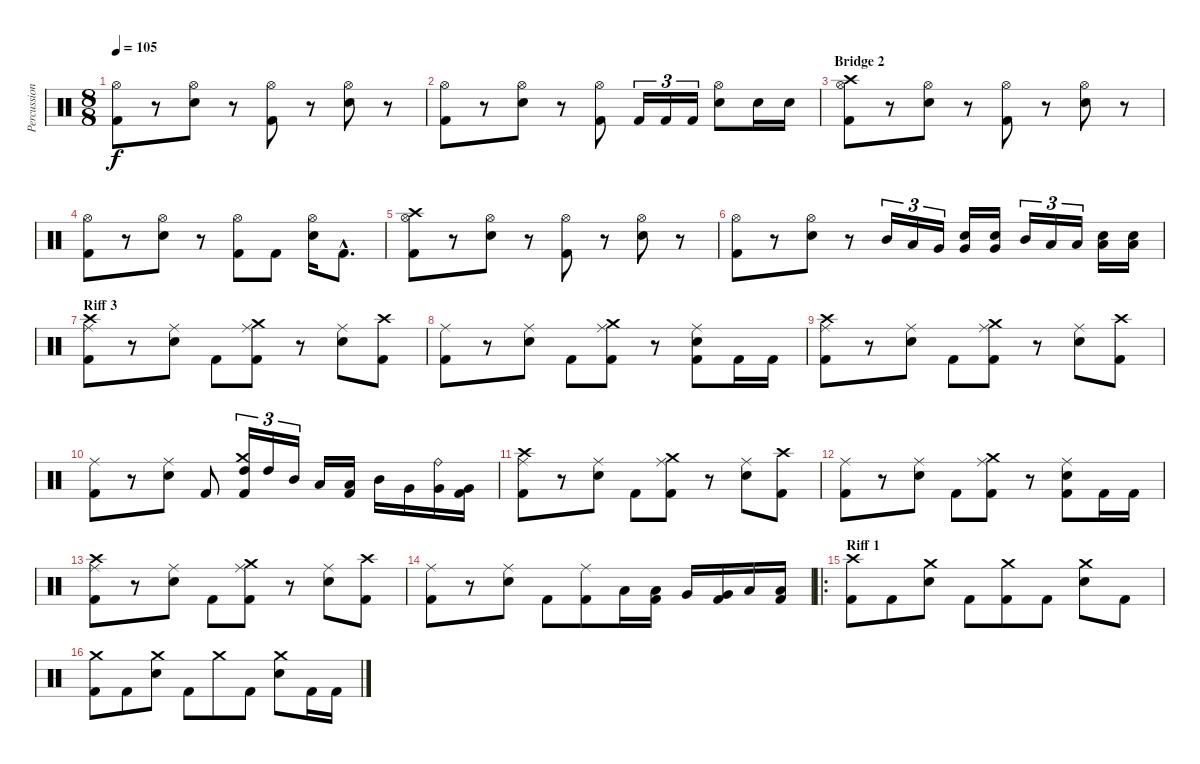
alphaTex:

\track ("Percussion" "Percussion") {instrument percussion}
\staff {score}
\articulation defaults
\ts (8 8)
\tempo 105
\clef neutral
\ks c
("Hi-Hat (open)" "Kick (hit) 2").8{dy f} r.8 ("Hi-Hat (open)" "Snare (hit) 2").8 r.8 ("Hi-Hat (open)" "Kick (hit) 2").8 r.8 ("Hi-Hat (open)" "Snare (hit) 2").8 r.8 |
("Hi-Hat (open)" "Kick (hit) 2").8 r.8 ("Hi-Hat (open)" "Snare (hit) 2").8 r.8 ("Hi-Hat (open)" "Kick (hit) 2").8 "Kick (hit) 2".16{tu (3 2)} "Kick (hit) 2".16{tu (3 2)} "Kick (hit) 2".16{tu (3 2)} ("Hi-Hat (open)" "Snare (hit) 2").8 "Snare (hit) 2".16 "Snare (hit) 2".16 |
\section ("" "Bridge 2")
("Crash high (hit)" "Hi-Hat (open)" "Kick (hit) 2").8 r.8 ("Hi-Hat (open)" "Snare (hit) 2").8 r.8 ("Hi-Hat (open)" "Kick (hit) 2").8 r.8 ("Hi-Hat (open)" "Snare (hit) 2").8 r.8 |
("Hi-Hat (open)" "Kick (hit) 2").8 r.8 ("Hi-Hat (open)" "Snare (hit) 2").8 r.8 ("Hi-Hat (open)" "Kick (hit) 2").8 "Kick (hit) 2".8 ("Hi-Hat (open)" "Snare (hit) 2").16 "Kick (hit) 2"{hac}.8{d} |
("Crash high (hit)" "Hi-Hat (open)" "Kick (hit) 2").8 r.8 ("Hi-Hat (open)" "Snare (hit) 2").8 r.8 ("Hi-Hat (open)" "Kick (hit) 2").8 r.8 ("Hi-Hat (open)" "Snare (hit) 2").8 r.8 |
("Hi-Hat (open)" "Kick (hit) 2").8 r.8 ("Hi-Hat (open)" "Snare (hit) 2").8 r.8 "Mid Tom (hit)".16{tu (3 2)} "Low Tom (hit)".16{tu (3 2)} "Very Low Tom (hit)".16{tu (3 2)} ("Snare (hit) 2" "Very Low Tom (hit)").16 ("Snare (hit) 2" "Very Low Tom (hit)").16 "Mid Tom (hit)".16{tu (3 2)} "Low Tom (hit)".16{tu (3 2)} "Low Floor Tom (hit)".16{tu (3 2)} ("Snare (hit) 2" "Low Floor Tom (hit)").16 ("Snare (hit) 2" "Low Floor Tom (hit)").16 |
\section ("" "Riff 3")
("Crash high (hit)" "Ride (middle)" "Kick (hit) 2").8 r.8 ("Ride (middle)" "Snare (hit) 2").8 "Kick (hit) 2".8 ("Crash medium (hit)" "Ride (middle)" "Kick (hit) 2").8 r.8 ("Ride (middle)" "Snare (hit) 2").8 ("Crash high (hit)" "Kick (hit) 2").8 |
("Ride (middle)" "Kick (hit) 2").8 r.8 ("Ride (middle)" "Snare (hit) 2").8 "Kick (hit) 2".8 ("Crash medium (hit)" "Ride (middle)" "Kick (hit) 2").8 r.8 ("Ride (middle)" "Snare (hit) 2" "Kick (hit) 2").8 "Kick (hit) 2".16 "Kick (hit) 2".16 |
("Crash high (hit)" "Ride (middle)" "Kick (hit) 2").8 r.8 ("Ride (middle)" "Snare (hit) 2").8 "Kick (hit) 2".8 ("Crash medium (hit)" "Ride (middle)" "Kick (hit) 2").8 r.8 ("Ride (middle)" "Snare (hit) 2").8 ("Crash high (hit)" "Kick (hit) 2").8 |
("Ride (middle)" "Kick (hit) 2").8 r.8 ("Ride (middle)" "Snare (hit) 2").8 "Kick (hit) 2".8 ("Crash medium (hit)" "High Tom (hit)" "Kick (hit) 2").16{tu (3 2)} "High Tom (hit)".16{tu (3 2)} "Mid Tom (hit)".16{tu (3 2)} "Low Tom (hit)".16 ("Low Tom (hit)" "Kick (hit) 2").16 "Mid Tom (hit)".16 "Very Low Tom (hit)".16 ("Ride (bell)" "Very Low Tom (hit)").16 ("Very Low Tom (hit)" "Kick (hit) 2").16 |
("Crash high (hit)" "Ride (middle)" "Kick (hit) 2").8 r.8 ("Ride (middle)" "Snare (hit) 2").8 "Kick (hit) 2".8 ("Crash medium (hit)" "Ride (middle)" "Kick (hit) 2").8 r.8 ("Ride (middle)" "Snare (hit) 2").8 ("Crash high (hit)" "Kick (hit) 2").8 |
("Ride (middle)" "Kick (hit) 2").8 r.8 ("Ride (middle)" "Snare (hit) 2").8 "Kick (hit) 2".8 ("Crash medium (hit)" "Ride (middle)" "Kick (hit) 2").8 r.8 ("Ride (middle)" "Snare (hit) 2" "Kick (hit) 2").8 "Kick (hit) 2".16 "Kick (hit) 2".16 |
("Crash high (hit)" "Ride (middle)" "Kick (hit) 2").8 r.8 ("Ride (middle)" "Snare (hit) 2").8 "Kick (hit) 2".8 ("Crash medium (hit)" "Ride (middle)" "Kick (hit) 2").8 r.8 ("Ride (middle)" "Snare (hit) 2").8 ("Crash high (hit)" "Kick (hit) 2").8 |
("Ride (middle)" "Kick (hit) 2").8 r.8 ("Ride (middle)" "Snare (hit) 2").8 "Kick (hit) 2".8 ("Ride (middle)" "Kick (hit) 2").8 "Low Tom (hit)".16 ("Low Tom (hit)" "Kick (hit) 2").16 "Very Low Tom (hit)".16 ("Very Low Tom (hit)" "Kick (hit) 2").16 "Low Floor Tom (hit)".16 ("Low Floor Tom (hit)" "Kick (hit) 2").16 |
\ro
\section ("" "Riff 1")
("Crash high (hit)" "Kick (hit) 2").8 "Kick (hit) 2".8 ("Crash medium (hit)" "Snare (hit) 2").8 "Kick (hit) 2".8 ("Crash medium (hit)" "Kick (hit) 2").8 "Kick (hit) 2".8 ("Crash medium (hit)" "Snare (hit) 2").8 "Kick (hit) 2".8 |
("Crash medium (hit)" "Kick (hit) 2").8 "Kick (hit) 2".8 ("Crash medium (hit)" "Snare (hit) 2").8 "Kick (hit) 2".8 "Crash medium (hit)".8 "Kick (hit) 2".8 ("Crash medium (hit)" "Snare (hit) 2").8 "Kick (hit) 2".16 "Kick (hit) 2".16
